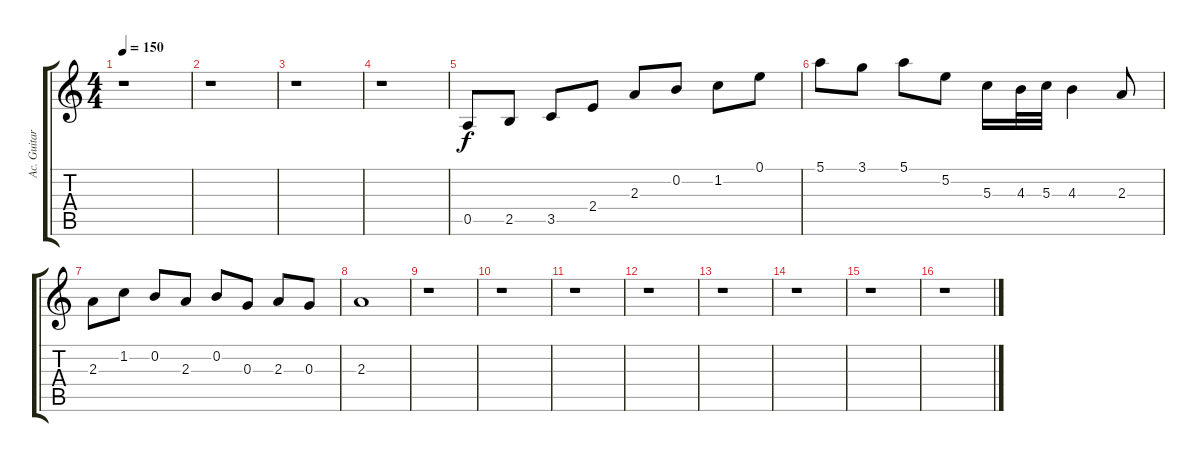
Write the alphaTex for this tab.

\track ("Ac. Guitar 1" "Ac. Guitar") {instrument acousticguitarsteel}
\staff {score tabs}
\tuning (E4 B3 G3 D3 A2 E2) {hide}
\ts (4 4)
\tempo 150
\clef g2
\ks c
r.1{dy f} |
r.1 |
r.1 |
r.1 |
0.5.8 2.5.8 3.5.8 2.4.8 2.3.8 0.2.8 1.2.8 0.1.8 |
5.1.8 3.1.8 5.1.8 5.2.8 5.3.16 4.3.32 5.3.32 4.3.4 2.3.8 |
2.3.8 1.2.8 0.2.8 2.3.8 0.2.8 0.3.8 2.3.8 0.3.8 |
2.3.1 |
r.1 |
r.1 |
r.1 |
r.1 |
r.1 |
r.1 |
r.1 |
r.1
